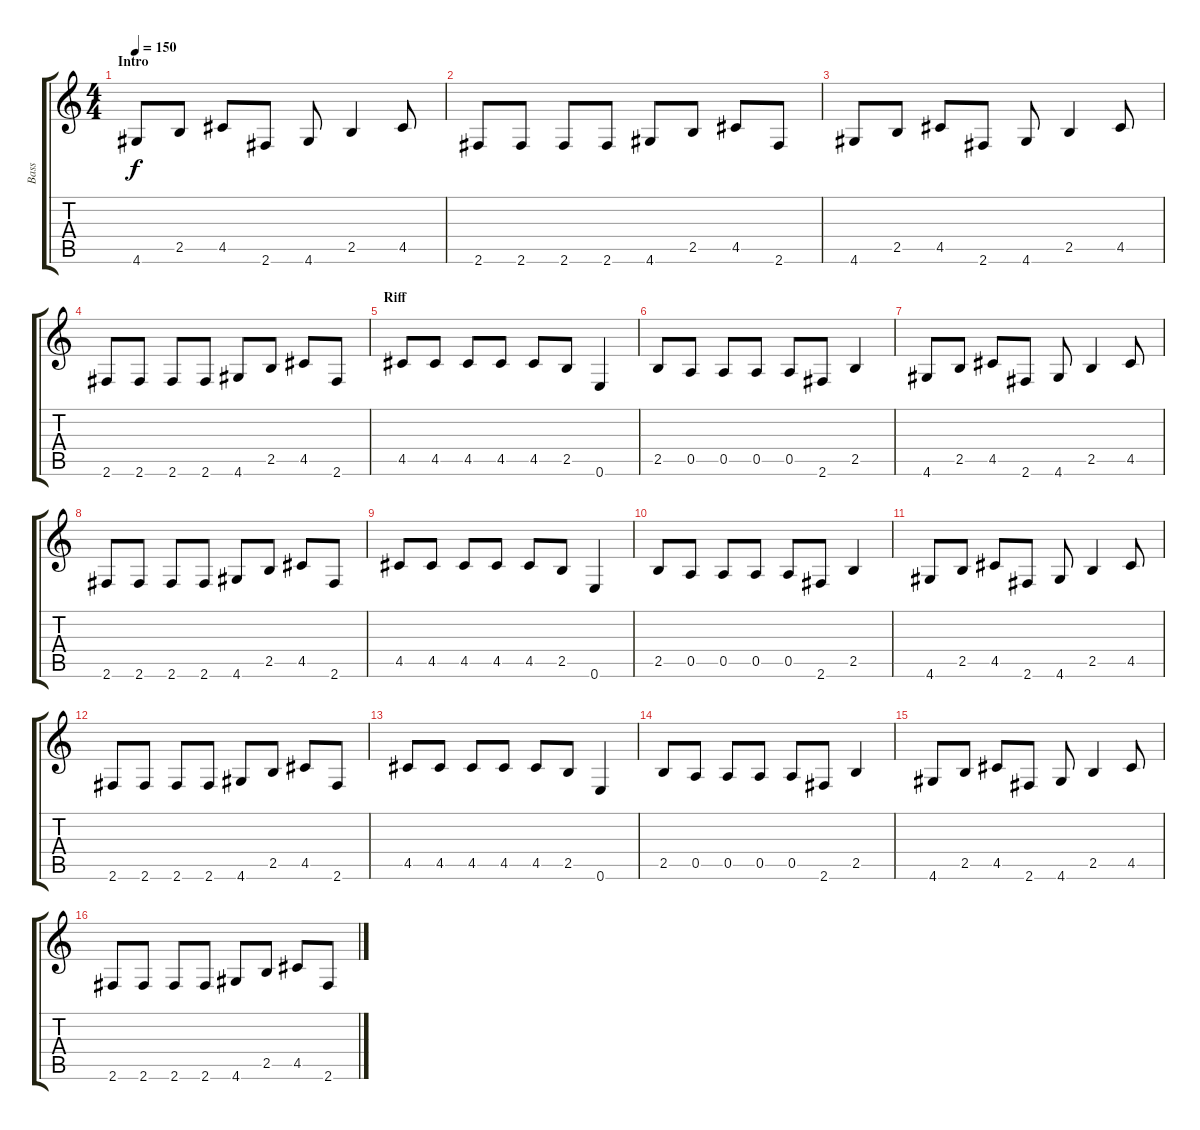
\track ("Bass" "Bass") {instrument electricbasspick}
\staff {score tabs}
\tuning (E4 B3 G3 D3 A2 E2) {hide}
\ts (4 4)
\section ("" "Intro")
\tempo 150
\clef g2
\ks c
4.6.8{dy f instrument electricbasspick} 2.5.8 4.5.8 2.6.8 4.6.8 2.5.4 4.5.8 |
2.6.8 2.6.8 2.6.8 2.6.8 4.6.8 2.5.8 4.5.8 2.6.8 |
4.6.8 2.5.8 4.5.8 2.6.8 4.6.8 2.5.4 4.5.8 |
2.6.8 2.6.8 2.6.8 2.6.8 4.6.8 2.5.8 4.5.8 2.6.8 |
\section ("" "Riff")
4.5.8 4.5.8 4.5.8 4.5.8 4.5.8 2.5.8 0.6.4 |
2.5.8 0.5.8 0.5.8 0.5.8 0.5.8 2.6.8 2.5.4 |
4.6.8 2.5.8 4.5.8 2.6.8 4.6.8 2.5.4 4.5.8 |
2.6.8 2.6.8 2.6.8 2.6.8 4.6.8 2.5.8 4.5.8 2.6.8 |
\section ("" "")
4.5.8 4.5.8 4.5.8 4.5.8 4.5.8 2.5.8 0.6.4 |
2.5.8 0.5.8 0.5.8 0.5.8 0.5.8 2.6.8 2.5.4 |
4.6.8 2.5.8 4.5.8 2.6.8 4.6.8 2.5.4 4.5.8 |
2.6.8 2.6.8 2.6.8 2.6.8 4.6.8 2.5.8 4.5.8 2.6.8 |
\section ("" "")
4.5.8 4.5.8 4.5.8 4.5.8 4.5.8 2.5.8 0.6.4 |
2.5.8 0.5.8 0.5.8 0.5.8 0.5.8 2.6.8 2.5.4 |
4.6.8 2.5.8 4.5.8 2.6.8 4.6.8 2.5.4 4.5.8 |
2.6.8 2.6.8 2.6.8 2.6.8 4.6.8 2.5.8 4.5.8 2.6.8
